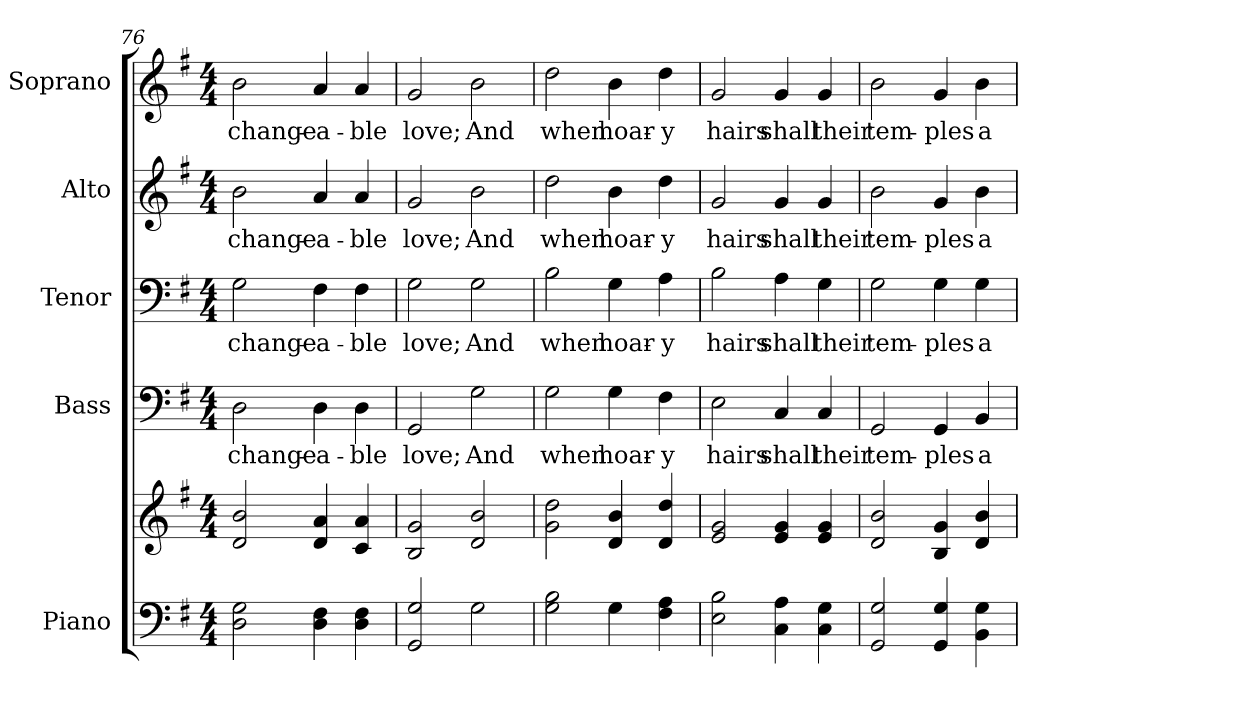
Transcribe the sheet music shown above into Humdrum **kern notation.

**kern	**kern	**kern	**text	**kern	**text	**kern	**text	**kern	**text
*part5	*part5	*part4	*part4	*part3	*part3	*part2	*part2	*part1	*part1
*staff6	*staff5	*staff4	*staff4	*staff3	*staff3	*staff2	*staff2	*staff1	*staff1
*I"Piano	*	*I"Bass	*	*I"Tenor	*	*I"Alto	*	*I"Soprano	*
*I'Pno.	*	*I'B.	*	*I'T.	*	*I'A.	*	*I'S.	*
*clefF4	*clefG2	*clefF4	*	*clefF4	*	*clefG2	*	*clefG2	*
*k[f#]	*k[f#]	*k[f#]	*	*k[f#]	*	*k[f#]	*	*k[f#]	*
*G:	*G:	*G:	*	*G:	*	*G:	*	*G:	*
*M4/4	*M4/4	*M4/4	*	*M4/4	*	*M4/4	*	*M4/4	*
=76	=76	=76	=76	=76	=76	=76	=76	=76	=76
!	!	!	!LO:LY:b:color=#000000	!	!	!	!	!	!
!	!	!	!	!	!LO:LY:b:color=#000000	!	!	!	!
!	!	!	!	!	!	!	!LO:LY:b:color=#000000	!	!
!	!	!	!	!	!	!	!	!	!LO:LY:b:color=#000000
2Di\ 2Gi	2di/ 2bi	2Di\	-change-	2Gi\	-change-	2bi\	-change-	2bi\	-change-
!	!	!	!LO:LY:b:color=#000000	!	!	!	!	!	!
!	!	!	!	!	!LO:LY:b:color=#000000	!	!	!	!
!	!	!	!	!	!	!	!LO:LY:b:color=#000000	!	!
!	!	!	!	!	!	!	!	!	!LO:LY:b:color=#000000
4Di\ 4F#i	4di/ 4ai	4Di\	-a-	4F#i\	-a-	4ai/	-a-	4ai/	-a-
!	!	!	!LO:LY:b:color=#000000	!	!	!	!	!	!
!	!	!	!	!	!LO:LY:b:color=#000000	!	!	!	!
!	!	!	!	!	!	!	!LO:LY:b:color=#000000	!	!
!	!	!	!	!	!	!	!	!	!LO:LY:b:color=#000000
4Di\ 4F#i	4ci/ 4ai	4Di\	-ble	4F#i\	-ble	4ai/	-ble	4ai/	-ble
!!LO:PB:g=z
=77	=77	=77	=77	=77	=77	=77	=77	=77	=77
!	!	!	!LO:LY:b:color=#000000	!	!	!	!	!	!
!	!	!	!	!	!LO:LY:b:color=#000000	!	!	!	!
!	!	!	!	!	!	!	!LO:LY:b:color=#000000	!	!
!	!	!	!	!	!	!	!	!	!LO:LY:b:color=#000000
2GGi/ 2Gi	2Bi/ 2gi	2GGi/	love;	2Gi\	love;	2gi/	love;	2gi/	love;
!	!	!	!LO:LY:b:color=#000000	!	!	!	!	!	!
!	!	!	!	!	!LO:LY:b:color=#000000	!	!	!	!
!	!	!	!	!	!	!	!LO:LY:b:color=#000000	!	!
!	!	!	!	!	!	!	!	!	!LO:LY:b:color=#000000
2Gi\	2di/ 2bi	2Gi\	And	2Gi\	And	2bi\	And	2bi\	And
=78	=78	=78	=78	=78	=78	=78	=78	=78	=78
!	!	!	!LO:LY:b:color=#000000	!	!	!	!	!	!
!	!	!	!	!	!LO:LY:b:color=#000000	!	!	!	!
!	!	!	!	!	!	!	!LO:LY:b:color=#000000	!	!
!	!	!	!	!	!	!	!	!	!LO:LY:b:color=#000000
2Gi\ 2Bi	2gi\ 2ddi	2Gi\	when	2Bi\	when	2ddi\	when	2ddi\	when
!	!	!	!LO:LY:b:color=#000000	!	!	!	!	!	!
!	!	!	!	!	!LO:LY:b:color=#000000	!	!	!	!
!	!	!	!	!	!	!	!LO:LY:b:color=#000000	!	!
!	!	!	!	!	!	!	!	!	!LO:LY:b:color=#000000
4Gi\	4di/ 4bi	4Gi\	hoar-	4Gi\	hoar-	4bi\	hoar-	4bi\	hoar-
!	!	!	!LO:LY:b:color=#000000	!	!	!	!	!	!
!	!	!	!	!	!LO:LY:b:color=#000000	!	!	!	!
!	!	!	!	!	!	!	!LO:LY:b:color=#000000	!	!
!	!	!	!	!	!	!	!	!	!LO:LY:b:color=#000000
4F#i\ 4Ai	4di/ 4ddi	4F#i\	-y	4Ai\	-y	4ddi\	-y	4ddi\	-y
=79	=79	=79	=79	=79	=79	=79	=79	=79	=79
!	!	!	!LO:LY:b:color=#000000	!	!	!	!	!	!
!	!	!	!	!	!LO:LY:b:color=#000000	!	!	!	!
!	!	!	!	!	!	!	!LO:LY:b:color=#000000	!	!
!	!	!	!	!	!	!	!	!	!LO:LY:b:color=#000000
2Ei\ 2Bi	2ei/ 2gi	2Ei\	hairs	2Bi\	hairs	2gi/	hairs	2gi/	hairs
!	!	!	!LO:LY:b:color=#000000	!	!	!	!	!	!
!	!	!	!	!	!LO:LY:b:color=#000000	!	!	!	!
!	!	!	!	!	!	!	!LO:LY:b:color=#000000	!	!
!	!	!	!	!	!	!	!	!	!LO:LY:b:color=#000000
4Ci\ 4Ai	4ei/ 4gi	4Ci/	shall	4Ai\	shall	4gi/	shall	4gi/	shall
!	!	!	!LO:LY:b:color=#000000	!	!	!	!	!	!
!	!	!	!	!	!LO:LY:b:color=#000000	!	!	!	!
!	!	!	!	!	!	!	!LO:LY:b:color=#000000	!	!
!	!	!	!	!	!	!	!	!	!LO:LY:b:color=#000000
4Ci\ 4Gi	4ei/ 4gi	4Ci/	their	4Gi\	their	4gi/	their	4gi/	their
=80	=80	=80	=80	=80	=80	=80	=80	=80	=80
!	!	!	!LO:LY:b:color=#000000	!	!	!	!	!	!
!	!	!	!	!	!LO:LY:b:color=#000000	!	!	!	!
!	!	!	!	!	!	!	!LO:LY:b:color=#000000	!	!
!	!	!	!	!	!	!	!	!	!LO:LY:b:color=#000000
2GGi/ 2Gi	2di/ 2bi	2GGi/	tem-	2Gi\	tem-	2bi\	tem-	2bi\	tem-
!	!	!	!LO:LY:b:color=#000000	!	!	!	!	!	!
!	!	!	!	!	!LO:LY:b:color=#000000	!	!	!	!
!	!	!	!	!	!	!	!LO:LY:b:color=#000000	!	!
!	!	!	!	!	!	!	!	!	!LO:LY:b:color=#000000
4GGi/ 4Gi	4Bi/ 4gi	4GGi/	-ples	4Gi\	-ples	4gi/	-ples	4gi/	-ples
!	!	!	!LO:LY:b:color=#000000	!	!	!	!	!	!
!	!	!	!	!	!LO:LY:b:color=#000000	!	!	!	!
!	!	!	!	!	!	!	!LO:LY:b:color=#000000	!	!
!	!	!	!	!	!	!	!	!	!LO:LY:b:color=#000000
4BBi\ 4Gi	4di/ 4bi	4BBi/	a-	4Gi\	a-	4bi\	a-	4bi\	a-
=	=	=	=	=	=	=	=	=	=
*-	*-	*-	*-	*-	*-	*-	*-	*-	*-
